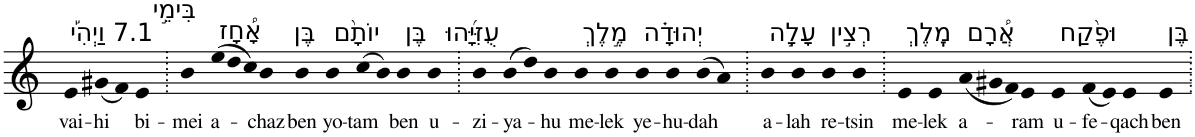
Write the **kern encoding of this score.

**kern	**text
*part1	*part1
*staff1	*staff1
*I"Piano	*
*I'Pno	*
*clefG2	*
*k[]	*
=1	=1
!LO:TX:a:t=7.1 וַיְהִ֡י	!
!	!LO:LY:b
4e	vai-
!	!LO:LY:b
(8g#X	-hi
8f)	.
!LO:TX:a:t=בִּימֵ֣י	!
!	!LO:LY:b
4e	bi-
=2.	=2.
!	!LO:LY:b
4b	-mei
!LO:TX:a:t=אָ֠חָז	!
!	!LO:LY:b
(12ee	a-
12dd	.
12cc)	.
!	!LO:LY:b
4b	-chaz
!LO:TX:a:t=בֶּן	!
!	!LO:LY:b
4b	ben
!LO:TX:a:t=יוֹתָ֨ם	!
!	!LO:LY:b
4b	yo-
!	!LO:LY:b
(8cc	-tam
8b)	.
!LO:TX:a:t=בֶּן	!
!	!LO:LY:b
4b	ben
!LO:TX:a:t=עֻזִּיָּ֜הוּ	!
!	!LO:LY:b
4b	u-
=3.	=3.
!	!LO:LY:b
4b	-zi-
!	!LO:LY:b
(8b	-ya-
8dd)	.
!	!LO:LY:b
4b	-hu
!LO:TX:a:t=מֶ֣לֶךְ	!
!	!LO:LY:b
4b	me-
!	!LO:LY:b
4b	-lek
!LO:TX:a:t=יְהוּדָ֗ה	!
!	!LO:LY:b
4b	ye-
!	!LO:LY:b
4b	-hu-
!	!LO:LY:b
(8b	-dah
8a)	.
=4.	=4.
!LO:TX:a:t=עָלָ֣ה	!
!	!LO:LY:b
4b	a-
!	!LO:LY:b
4b	-lah
!LO:TX:a:t=רְצִ֣ין	!
!	!LO:LY:b
4b	re-
!	!LO:LY:b
4b	-tsin
=5.	=5.
!LO:TX:a:t=מֶֽלֶךְ	!
!	!LO:LY:b
4e	me-
!	!LO:LY:b
4e	-lek
!LO:TX:a:t=אֲ֠רָם	!
!	!LO:LY:b
(12a	a-
12g#X	.
12f)	.
!	!LO:LY:b
4e	-ram
!LO:TX:a:t=וּפֶ֨קַח	!
!	!LO:LY:b
4e	u-
!	!LO:LY:b
(8f	-fe-
8e)	.
!	!LO:LY:b
4e	-qach
!LO:TX:a:t=בֶּן	!
!	!LO:LY:b
4e	ben
=.	=.
*-	*-
